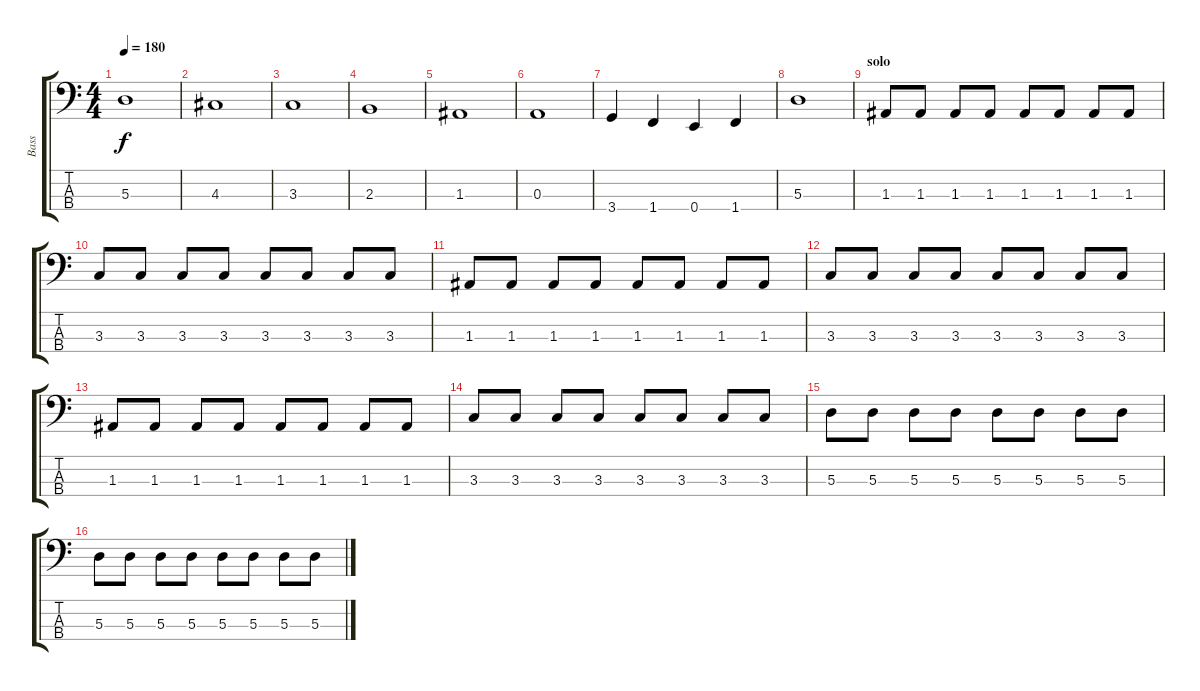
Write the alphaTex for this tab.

\track ("Bass" "Bass") {instrument electricbassfinger}
\staff {score tabs}
\tuning (G2 D2 A1 E1) {hide}
\ts (4 4)
\tempo 180
\clef f4
\ks c
5.3.1{dy f} |
4.3.1 |
3.3.1 |
2.3.1 |
1.3.1 |
0.3.1 |
3.4.4 1.4.4 0.4.4 1.4.4 |
5.3.1 |
\section ("" "solo")
1.3.8 1.3.8 1.3.8 1.3.8 1.3.8 1.3.8 1.3.8 1.3.8 |
3.3.8 3.3.8 3.3.8 3.3.8 3.3.8 3.3.8 3.3.8 3.3.8 |
1.3.8 1.3.8 1.3.8 1.3.8 1.3.8 1.3.8 1.3.8 1.3.8 |
3.3.8 3.3.8 3.3.8 3.3.8 3.3.8 3.3.8 3.3.8 3.3.8 |
1.3.8 1.3.8 1.3.8 1.3.8 1.3.8 1.3.8 1.3.8 1.3.8 |
3.3.8 3.3.8 3.3.8 3.3.8 3.3.8 3.3.8 3.3.8 3.3.8 |
5.3.8 5.3.8 5.3.8 5.3.8 5.3.8 5.3.8 5.3.8 5.3.8 |
5.3.8 5.3.8 5.3.8 5.3.8 5.3.8 5.3.8 5.3.8 5.3.8
